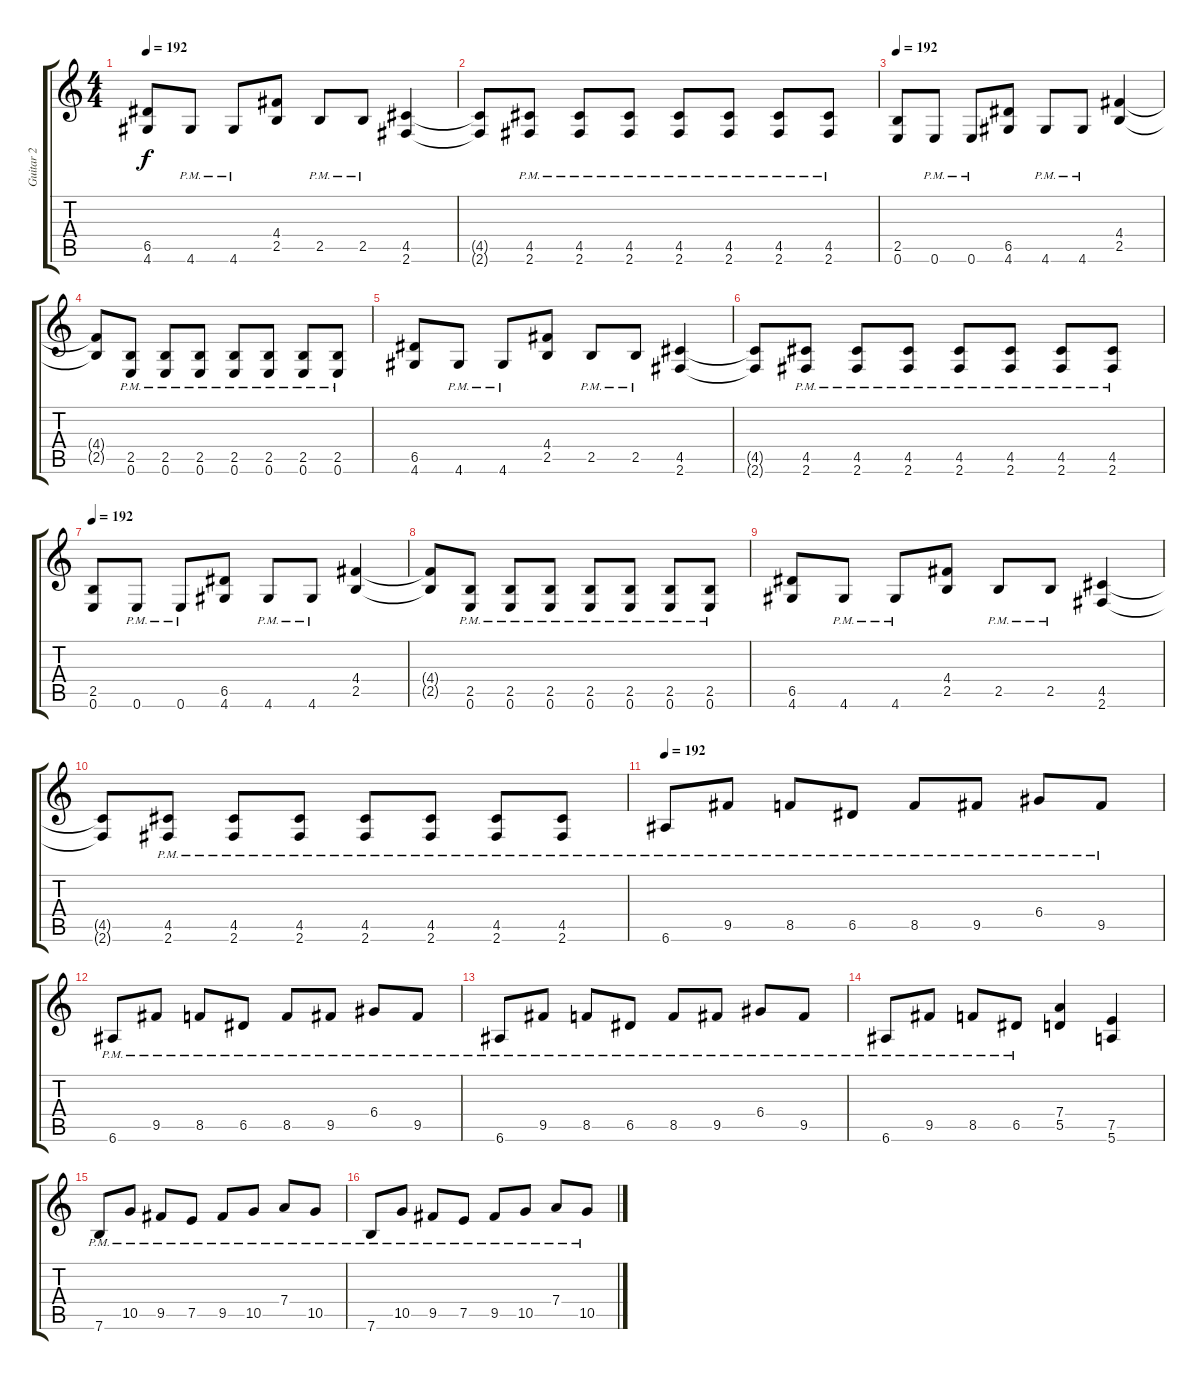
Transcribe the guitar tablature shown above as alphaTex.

\track ("Guitar 2" "Guitar 2") {instrument distortionguitar}
\staff {score tabs}
\tuning (E4 B3 G3 D3 A2 E2) {hide}
\ts (4 4)
\tempo 192
\clef g2
\ks c
(6.5 4.6).8{dy f} 4.6{pm}.8 4.6{pm}.8 (4.4 2.5).8 2.5{pm}.8 2.5{pm}.8 (4.5 2.6).4 |
(4.5{t} 2.6{t}).8 (4.5{pm} 2.6{pm}).8 (4.5{pm} 2.6{pm}).8 (4.5{pm} 2.6{pm}).8 (4.5{pm} 2.6{pm}).8 (4.5{pm} 2.6{pm}).8 (4.5{pm} 2.6{pm}).8 (4.5{pm} 2.6{pm}).8 |
\tempo 192
(2.5 0.6).8 0.6{pm}.8 0.6{pm}.8 (6.5 4.6).8 4.6{pm}.8 4.6{pm}.8 (4.4 2.5).4 |
(4.4{t} 2.5{t}).8 (2.5{pm} 0.6{pm}).8 (2.5{pm} 0.6{pm}).8 (2.5{pm} 0.6{pm}).8 (2.5{pm} 0.6{pm}).8 (2.5{pm} 0.6{pm}).8 (2.5{pm} 0.6{pm}).8 (2.5{pm} 0.6{pm}).8 |
(6.5 4.6).8 4.6{pm}.8 4.6{pm}.8 (4.4 2.5).8 2.5{pm}.8 2.5{pm}.8 (4.5 2.6).4 |
(4.5{t} 2.6{t}).8 (4.5{pm} 2.6{pm}).8 (4.5{pm} 2.6{pm}).8 (4.5{pm} 2.6{pm}).8 (4.5{pm} 2.6{pm}).8 (4.5{pm} 2.6{pm}).8 (4.5{pm} 2.6{pm}).8 (4.5{pm} 2.6{pm}).8 |
\tempo 192
(2.5 0.6).8 0.6{pm}.8 0.6{pm}.8 (6.5 4.6).8 4.6{pm}.8 4.6{pm}.8 (4.4 2.5).4 |
(4.4{t} 2.5{t}).8 (2.5{pm} 0.6{pm}).8 (2.5{pm} 0.6{pm}).8 (2.5{pm} 0.6{pm}).8 (2.5{pm} 0.6{pm}).8 (2.5{pm} 0.6{pm}).8 (2.5{pm} 0.6{pm}).8 (2.5{pm} 0.6{pm}).8 |
(6.5 4.6).8 4.6{pm}.8 4.6{pm}.8 (4.4 2.5).8 2.5{pm}.8 2.5{pm}.8 (4.5 2.6).4 |
(4.5{t} 2.6{t}).8 (4.5{pm} 2.6{pm}).8 (4.5{pm} 2.6{pm}).8 (4.5{pm} 2.6{pm}).8 (4.5{pm} 2.6{pm}).8 (4.5{pm} 2.6{pm}).8 (4.5{pm} 2.6{pm}).8 (4.5{pm} 2.6{pm}).8 |
\tempo 192
6.6{pm}.8 9.5{pm}.8 8.5{pm}.8 6.5{pm}.8 8.5{pm}.8 9.5{pm}.8 6.4{pm}.8 9.5{pm}.8 |
6.6{pm}.8 9.5{pm}.8 8.5{pm}.8 6.5{pm}.8 8.5{pm}.8 9.5{pm}.8 6.4{pm}.8 9.5{pm}.8 |
6.6{pm}.8 9.5{pm}.8 8.5{pm}.8 6.5{pm}.8 8.5{pm}.8 9.5{pm}.8 6.4{pm}.8 9.5{pm}.8 |
6.6{pm}.8 9.5{pm}.8 8.5{pm}.8 6.5{pm}.8 (7.4 5.5).4 (7.5 5.6).4 |
7.6{pm}.8 10.5{pm}.8 9.5{pm}.8 7.5{pm}.8 9.5{pm}.8 10.5{pm}.8 7.4{pm}.8 10.5{pm}.8 |
7.6{pm}.8 10.5{pm}.8 9.5{pm}.8 7.5{pm}.8 9.5{pm}.8 10.5{pm}.8 7.4{pm}.8 10.5{pm}.8
